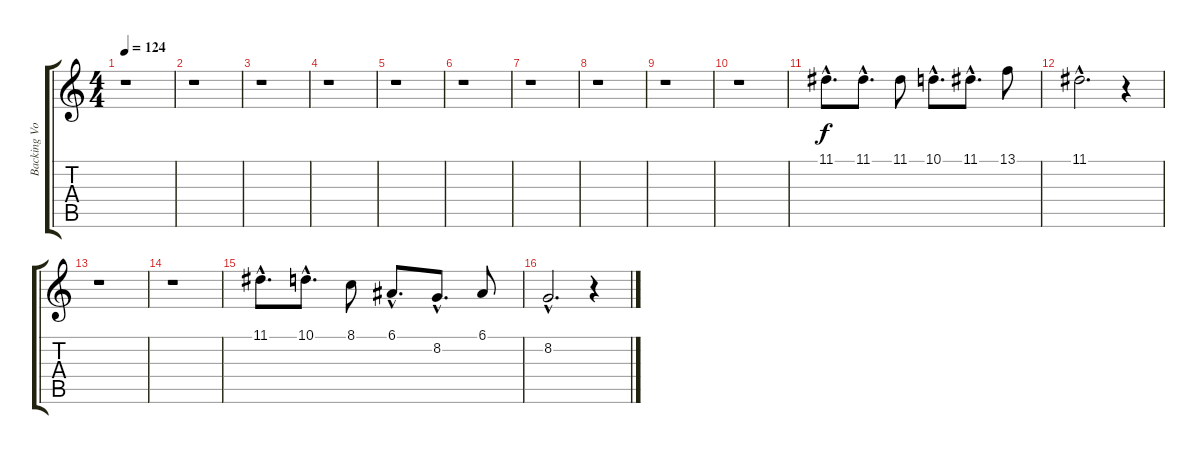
\track ("Backing Vocals" "Backing Vo") {instrument lead6voice}
\staff {score tabs}
\tuning (E4 B3 G3 D3 A2 E2) {hide}
\ts (4 4)
\tempo 124
\clef g2
\ks c
r.1{dy f} |
r.1 |
r.1 |
r.1 |
r.1 |
r.1 |
r.1 |
r.1 |
r.1 |
r.1 |
11.1{hac}.8{d} 11.1{hac}.8{d} 11.1.8 10.1{hac}.8{d} 11.1{hac}.8{d} 13.1.8 |
11.1{hac}.2{d} r.4 |
r.1 |
r.1 |
11.1{hac}.8{d} 10.1{hac}.8{d} 8.1.8 6.1{hac}.8{d} 8.2{hac}.8{d} 6.1.8 |
8.2{hac}.2{d} r.4
